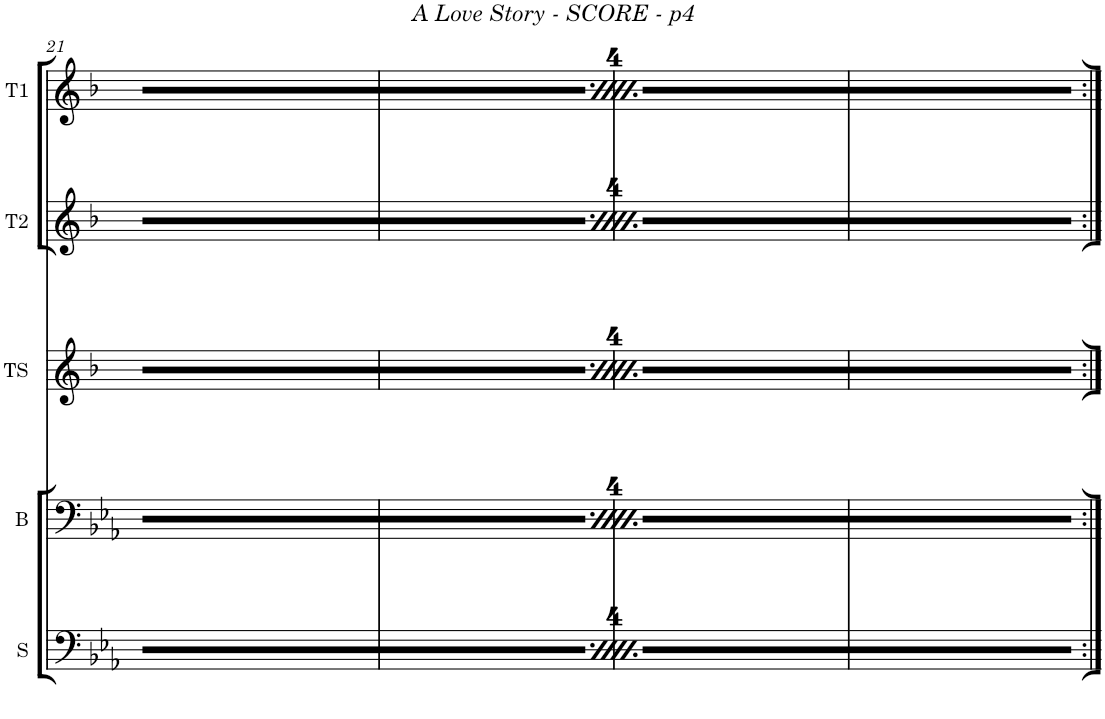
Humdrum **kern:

**kern	**kern	**kern	**kern	**kern
*part5	*part4	*part3	*part2	*part1
*staff5	*staff4	*staff3	*staff2	*staff1
*I"Sousa	*I"Trombone	*I"Tenor Sax	*I"Trumpet 2	*I"Trumpet 1
*I'S	*	*I'TS	*I'T2	*I'T1
!!LO:PB:g=z
*clefF4	*clefF4	*clefG2	*clefG2	*clefG2
*	*	*Trd8c14	*Trd1c2	*Trd1c2
*k[b-e-a-]	*k[b-e-a-]	*k[b-]	*k[b-]	*k[b-]
*M4/4	*M4/4	*M4/4	*M4/4	*M4/4
!!LO:REH:place=s1:a:B:cj:fs=14:t=Chorus
=21	=21	=21	=21	=21
!	!	!	!	!LO:TX:a:t=TACET 1X
!	!	!LO:TX:a:t=TACET 1X	!	!
8r	8a-\	8r	8bb-\	8r
8FF/	8r	16gg\L	8r	16b-\L
.	.	16rff	.	16r
8r	8f\	16r	8gg\	16r
.	.	16gg\J	.	16b-\J
8FF/	8r	8r	8r	8r
8r	8c\	8gg\L	8dd\	8b-/L
8AA-/	8r	16ff\L	8r	16a/L
.	.	16gg\JJ	.	16b-/JJ
8r	8a-\L	16r	8bb-\L	16r
.	.	16dd\LL	.	16g/LL
8GG/	8g\J	(16ff\	8aa\J	(16a/
.	.	16gg\JJ)	.	16b-/JJ)
=22	=22	=22	=22	=22
8r	8r	8r	8r	8r
8CC/	8e-\	16gg\L	8ff\	16a/L
.	.	16rff	.	16r
8r	8r	16r	8r	16r
.	.	16gg\J	.	16a/J
8CC/	8B-\	8r	8cc\	8r
8r	8r	8ff\L	8r	8a/L
8DD/	8B-\	16ee\L	8cc\	16g/L
.	.	16ff\JJ	.	16a/JJ
8r	8f~\	16r	8gg~\	16r
.	.	16cc\LL	.	16f/LL
8EE-/	8r	(16ee\	8r	(16g/
.	.	16ff\JJ)	.	16a/JJ)
=23	=23	=23	=23	=23
8r	8g\	8r	8aa\	8r
8EE-/	8r	16ff\L	8r	16a/L
.	.	16rff	.	16r
8r	8e-\	16r	8ff\	16r
.	.	16ff\J	.	16a/J
8GGG/	8r	8r	8r	8r
8r	8b-\L	8ff\L	8ccc\L	8a/L
8AAA-/	8a-\	16dd\L	8bb-\	16f/L
.	.	16ff\JJ	.	16a/JJ
8r	8g\	16r	8aa\	16r
.	.	16cc\LL	.	16f/LL
8BBB-/	8f\J	16ee\	8gg\J	(16g/
.	.	16ff\JJ	.	16a/JJ)
=24	=24	=24	=24	=24
8r	16r	8r	16r	8r
.	16e-\KL	.	16ff\KL	.
8DD/	8d\J	16ee\L	8ee\J	16g/L
.	.	16rdd	.	16r
8r	16r	16r	16r	16r
.	16c\KL	16ee\J	16dd\KL	16g/J
8FF/	[8B-\J	8r	[8cc\J	8r
8r	8B-\]	8ee\L	8cc\]	8g/L
(8FF/	8r	16dd\L	8r	16f/L
.	.	16ee\JJ	.	16g/JJ
8EE-/L)	4r	16r	4r	16r
.	.	16ee\LL	.	16g/LL
8DD/J	.	(16dd\	.	(16f/
.	.	16b-\JJ)	.	16d/JJ)
=:|!	=:|!	=:|!	=:|!	=:|!
*-	*-	*-	*-	*-
